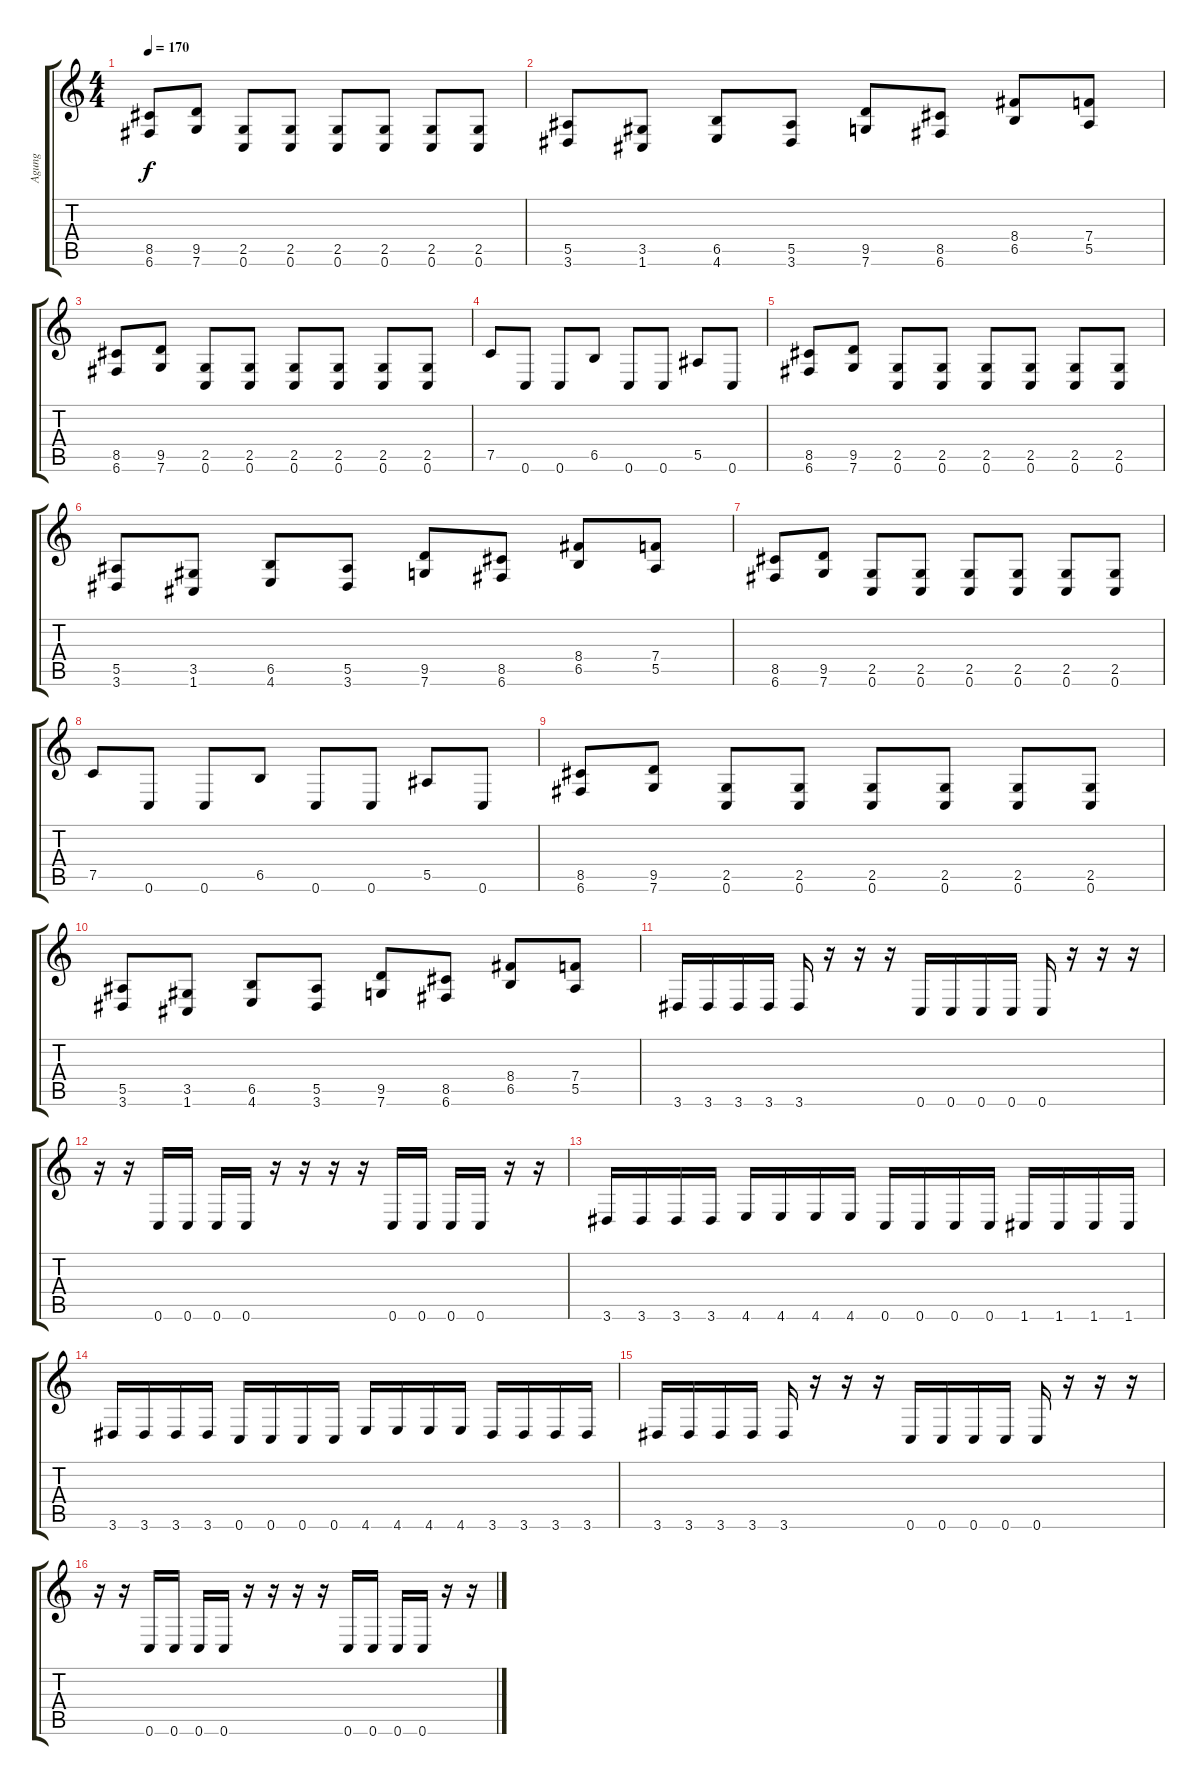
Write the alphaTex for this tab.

\track ("Agung " "Agung ") {instrument overdrivenguitar}
\staff {score tabs}
\tuning (C4 G3 Eb3 Bb2 F2 C2) {hide}
\ts (4 4)
\tempo 170
\clef g2
\ks c
(8.5 6.6).8{dy f} (9.5 7.6).8 (2.5 0.6).8 (2.5 0.6).8 (2.5 0.6).8 (2.5 0.6).8 (2.5 0.6).8 (2.5 0.6).8 |
(5.5 3.6).8 (3.5 1.6).8 (6.5 4.6).8 (5.5 3.6).8 (9.5 7.6).8 (8.5 6.6).8 (8.4 6.5).8 (7.4 5.5).8 |
(8.5 6.6).8 (9.5 7.6).8 (2.5 0.6).8 (2.5 0.6).8 (2.5 0.6).8 (2.5 0.6).8 (2.5 0.6).8 (2.5 0.6).8 |
7.5.8 0.6.8 0.6.8 6.5.8 0.6.8 0.6.8 5.5.8 0.6.8 |
(8.5 6.6).8 (9.5 7.6).8 (2.5 0.6).8 (2.5 0.6).8 (2.5 0.6).8 (2.5 0.6).8 (2.5 0.6).8 (2.5 0.6).8 |
(5.5 3.6).8 (3.5 1.6).8 (6.5 4.6).8 (5.5 3.6).8 (9.5 7.6).8 (8.5 6.6).8 (8.4 6.5).8 (7.4 5.5).8 |
(8.5 6.6).8 (9.5 7.6).8 (2.5 0.6).8 (2.5 0.6).8 (2.5 0.6).8 (2.5 0.6).8 (2.5 0.6).8 (2.5 0.6).8 |
7.5.8 0.6.8 0.6.8 6.5.8 0.6.8 0.6.8 5.5.8 0.6.8 |
(8.5 6.6).8 (9.5 7.6).8 (2.5 0.6).8 (2.5 0.6).8 (2.5 0.6).8 (2.5 0.6).8 (2.5 0.6).8 (2.5 0.6).8 |
(5.5 3.6).8 (3.5 1.6).8 (6.5 4.6).8 (5.5 3.6).8 (9.5 7.6).8 (8.5 6.6).8 (8.4 6.5).8 (7.4 5.5).8 |
3.6.16 3.6.16 3.6.16 3.6.16 3.6.16 r.16 r.16 r.16 0.6.16 0.6.16 0.6.16 0.6.16 0.6.16 r.16 r.16 r.16 |
r.16 r.16 0.6.16 0.6.16 0.6.16 0.6.16 r.16 r.16 r.16 r.16 0.6.16 0.6.16 0.6.16 0.6.16 r.16 r.16 |
3.6.16 3.6.16 3.6.16 3.6.16 4.6.16 4.6.16 4.6.16 4.6.16 0.6.16 0.6.16 0.6.16 0.6.16 1.6.16 1.6.16 1.6.16 1.6.16 |
3.6.16 3.6.16 3.6.16 3.6.16 0.6.16 0.6.16 0.6.16 0.6.16 4.6.16 4.6.16 4.6.16 4.6.16 3.6.16 3.6.16 3.6.16 3.6.16 |
3.6.16 3.6.16 3.6.16 3.6.16 3.6.16 r.16 r.16 r.16 0.6.16 0.6.16 0.6.16 0.6.16 0.6.16 r.16 r.16 r.16 |
r.16 r.16 0.6.16 0.6.16 0.6.16 0.6.16 r.16 r.16 r.16 r.16 0.6.16 0.6.16 0.6.16 0.6.16 r.16 r.16
